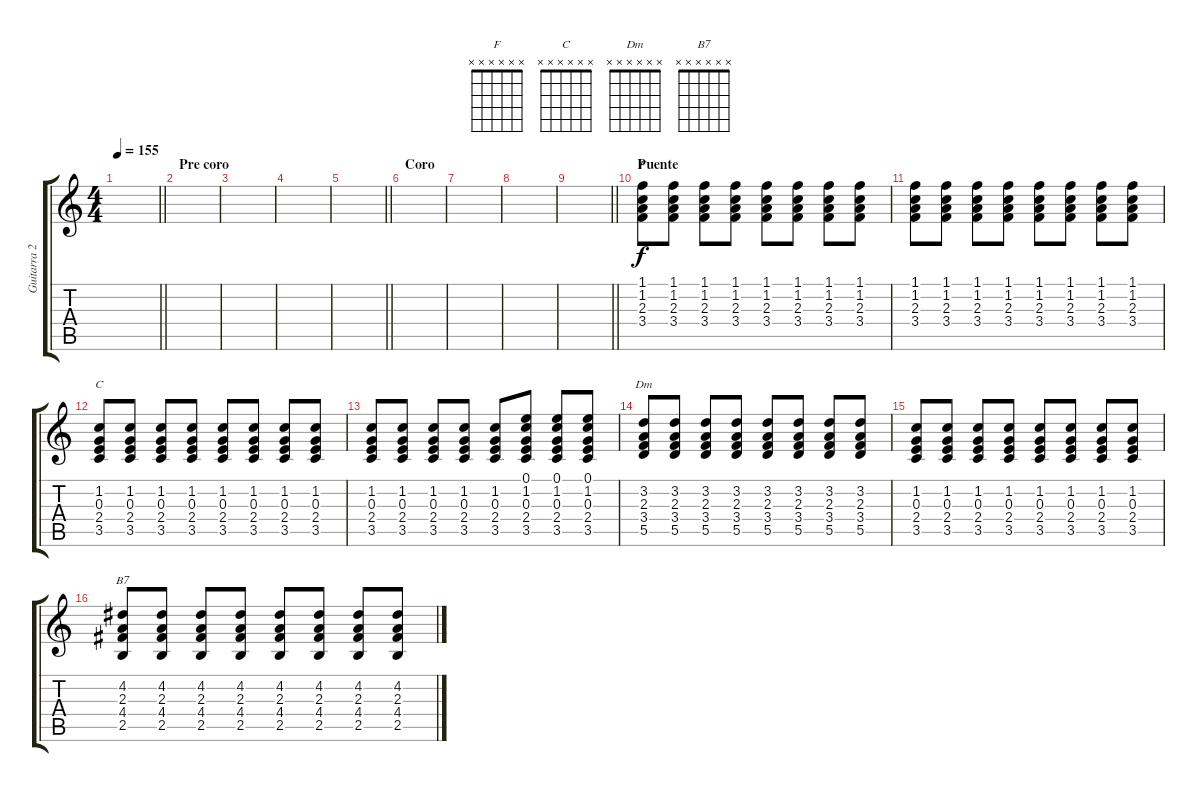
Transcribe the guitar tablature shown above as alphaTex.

\track ("Guitarra 2" "Guitarra 2") {instrument electricguitarjazz}
\staff {score tabs}
\tuning (E4 B3 G3 D3 A2 E2) {hide}
\chord ("F" x x x x x x)
\chord ("C" x x x x x x)
\chord ("Dm" x x x x x x)
\chord ("B7" x x x x x x)
\ts (4 4)
\tempo 155
\clef g2
\barLineRight lightlight
\ks c
|
\section ("" "Pre coro")
|
|
|
\barLineRight lightlight
|
\section ("" "Coro")
|
|
|
\barLineRight lightlight
|
\section ("" "Puente")
(1.1 1.2 2.3 3.4).8{ch "F"} (1.1 1.2 2.3 3.4).8 (1.1 1.2 2.3 3.4).8 (1.1 1.2 2.3 3.4).8 (1.1 1.2 2.3 3.4).8 (1.1 1.2 2.3 3.4).8 (1.1 1.2 2.3 3.4).8 (1.1 1.2 2.3 3.4).8 |
(1.1 1.2 2.3 3.4).8 (1.1 1.2 2.3 3.4).8 (1.1 1.2 2.3 3.4).8 (1.1 1.2 2.3 3.4).8 (1.1 1.2 2.3 3.4).8 (1.1 1.2 2.3 3.4).8 (1.1 1.2 2.3 3.4).8 (1.1 1.2 2.3 3.4).8 |
(1.2 0.3 2.4 3.5).8{ch "C"} (1.2 0.3 2.4 3.5).8 (1.2 0.3 2.4 3.5).8 (1.2 0.3 2.4 3.5).8 (1.2 0.3 2.4 3.5).8 (1.2 0.3 2.4 3.5).8 (1.2 0.3 2.4 3.5).8 (1.2 0.3 2.4 3.5).8 |
(1.2 0.3 2.4 3.5).8 (1.2 0.3 2.4 3.5).8 (1.2 0.3 2.4 3.5).8 (1.2 0.3 2.4 3.5).8 (1.2 0.3 2.4 3.5).8 (0.1 1.2 0.3 2.4 3.5).8 (0.1 1.2 0.3 2.4 3.5).8 (0.1 1.2 0.3 2.4 3.5).8 |
(3.2 2.3 3.4 5.5).8{ch "Dm"} (3.2 2.3 3.4 5.5).8 (3.2 2.3 3.4 5.5).8 (3.2 2.3 3.4 5.5).8 (3.2 2.3 3.4 5.5).8 (3.2 2.3 3.4 5.5).8 (3.2 2.3 3.4 5.5).8 (3.2 2.3 3.4 5.5).8 |
(1.2 0.3 2.4 3.5).8 (1.2 0.3 2.4 3.5).8 (1.2 0.3 2.4 3.5).8 (1.2 0.3 2.4 3.5).8 (1.2 0.3 2.4 3.5).8 (1.2 0.3 2.4 3.5).8 (1.2 0.3 2.4 3.5).8 (1.2 0.3 2.4 3.5).8 |
(4.2 2.3 4.4 2.5).8{ch "B7"} (4.2 2.3 4.4 2.5).8 (4.2 2.3 4.4 2.5).8 (4.2 2.3 4.4 2.5).8 (4.2 2.3 4.4 2.5).8 (4.2 2.3 4.4 2.5).8 (4.2 2.3 4.4 2.5).8 (4.2 2.3 4.4 2.5).8
